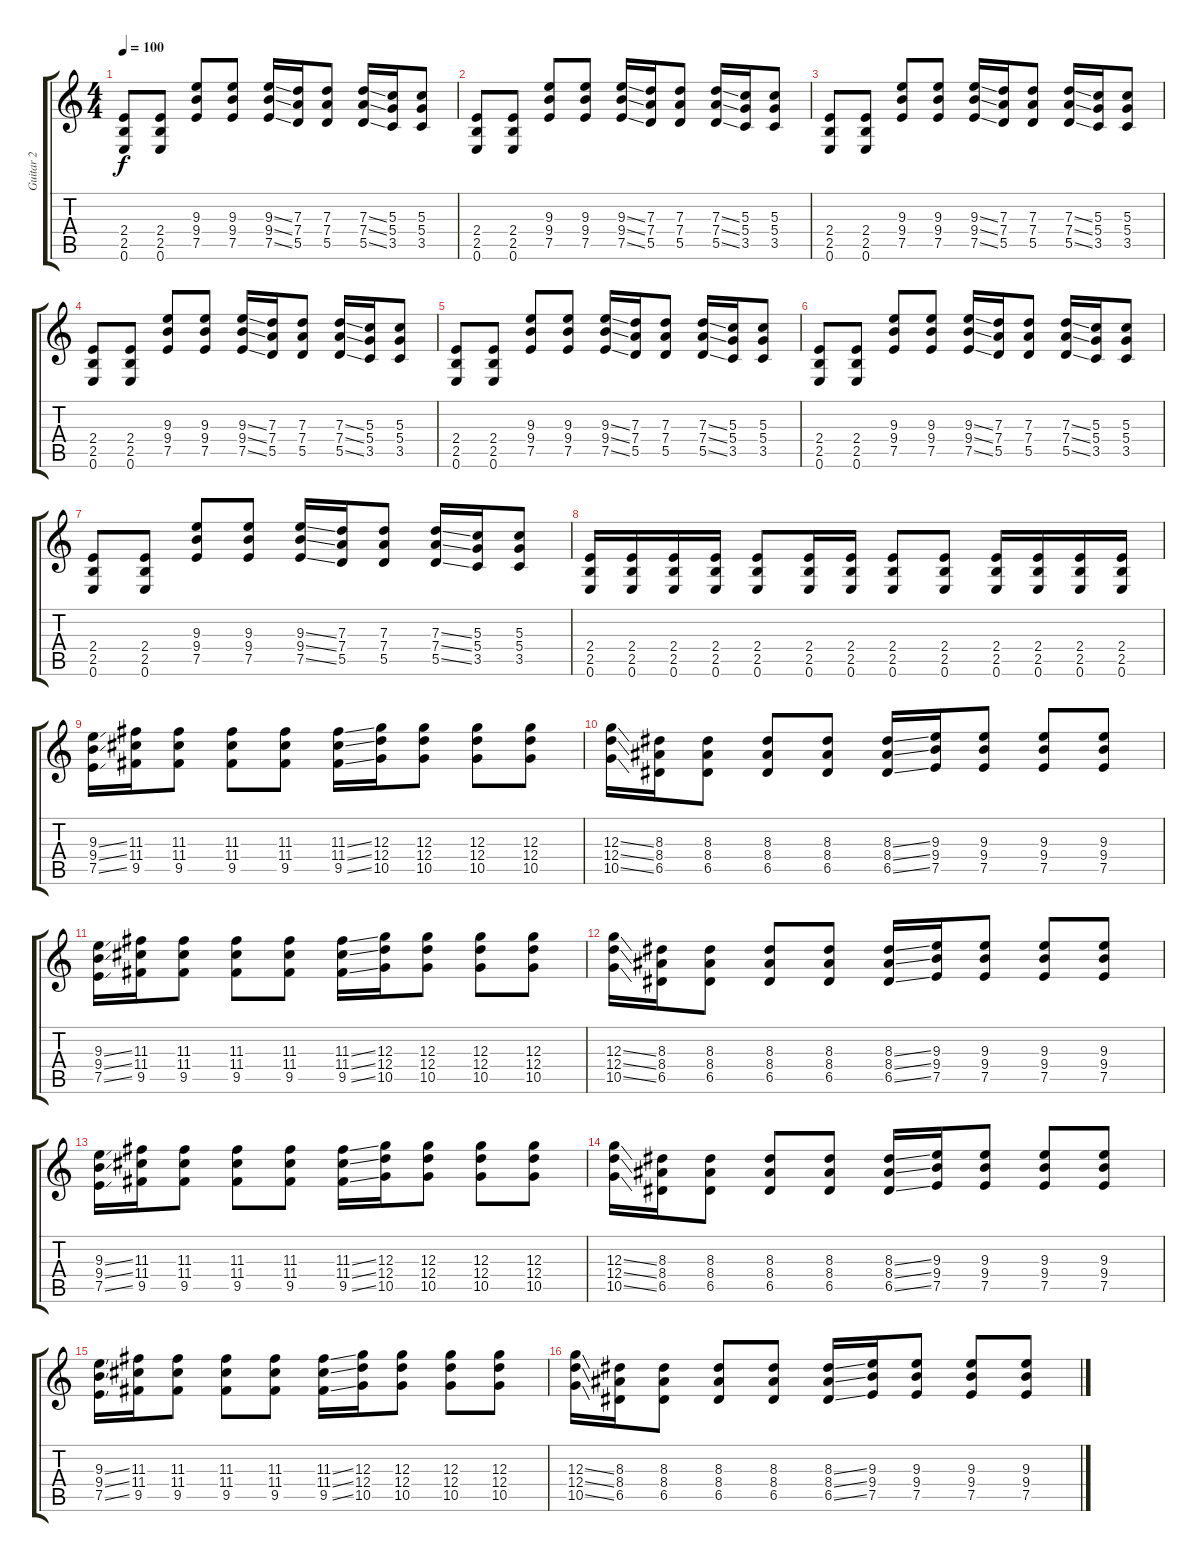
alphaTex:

\track ("Guitar 2" "Guitar 2") {instrument distortionguitar}
\staff {score tabs}
\tuning (E4 B3 G3 D3 A2 E2) {hide}
\ts (4 4)
\tempo 100
\clef g2
\ks c
(2.4 2.5 0.6).8{dy f} (2.4 2.5 0.6).8 (9.3 9.4 7.5).8 (9.3 9.4 7.5).8 (9.3{ss} 9.4{ss} 7.5{ss}).16 (7.3 7.4 5.5).16 (7.3 7.4 5.5).8 (7.3{ss} 7.4{ss} 5.5{ss}).16 (5.3 5.4 3.5).16 (5.3 5.4 3.5).8 |
(2.4 2.5 0.6).8 (2.4 2.5 0.6).8 (9.3 9.4 7.5).8 (9.3 9.4 7.5).8 (9.3{ss} 9.4{ss} 7.5{ss}).16 (7.3 7.4 5.5).16 (7.3 7.4 5.5).8 (7.3{ss} 7.4{ss} 5.5{ss}).16 (5.3 5.4 3.5).16 (5.3 5.4 3.5).8 |
(2.4 2.5 0.6).8 (2.4 2.5 0.6).8 (9.3 9.4 7.5).8 (9.3 9.4 7.5).8 (9.3{ss} 9.4{ss} 7.5{ss}).16 (7.3 7.4 5.5).16 (7.3 7.4 5.5).8 (7.3{ss} 7.4{ss} 5.5{ss}).16 (5.3 5.4 3.5).16 (5.3 5.4 3.5).8 |
(2.4 2.5 0.6).8 (2.4 2.5 0.6).8 (9.3 9.4 7.5).8 (9.3 9.4 7.5).8 (9.3{ss} 9.4{ss} 7.5{ss}).16 (7.3 7.4 5.5).16 (7.3 7.4 5.5).8 (7.3{ss} 7.4{ss} 5.5{ss}).16 (5.3 5.4 3.5).16 (5.3 5.4 3.5).8 |
(2.4 2.5 0.6).8 (2.4 2.5 0.6).8 (9.3 9.4 7.5).8 (9.3 9.4 7.5).8 (9.3{ss} 9.4{ss} 7.5{ss}).16 (7.3 7.4 5.5).16 (7.3 7.4 5.5).8 (7.3{ss} 7.4{ss} 5.5{ss}).16 (5.3 5.4 3.5).16 (5.3 5.4 3.5).8 |
(2.4 2.5 0.6).8 (2.4 2.5 0.6).8 (9.3 9.4 7.5).8 (9.3 9.4 7.5).8 (9.3{ss} 9.4{ss} 7.5{ss}).16 (7.3 7.4 5.5).16 (7.3 7.4 5.5).8 (7.3{ss} 7.4{ss} 5.5{ss}).16 (5.3 5.4 3.5).16 (5.3 5.4 3.5).8 |
(2.4 2.5 0.6).8 (2.4 2.5 0.6).8 (9.3 9.4 7.5).8 (9.3 9.4 7.5).8 (9.3{ss} 9.4{ss} 7.5{ss}).16 (7.3 7.4 5.5).16 (7.3 7.4 5.5).8 (7.3{ss} 7.4{ss} 5.5{ss}).16 (5.3 5.4 3.5).16 (5.3 5.4 3.5).8 |
(2.4 2.5 0.6).16 (2.4 2.5 0.6).16 (2.4 2.5 0.6).16 (2.4 2.5 0.6).16 (2.4 2.5 0.6).8 (2.4 2.5 0.6).16 (2.4 2.5 0.6).16 (2.4 2.5 0.6).8 (2.4 2.5 0.6).8 (2.4 2.5 0.6).16 (2.4 2.5 0.6).16 (2.4 2.5 0.6).16 (2.4 2.5 0.6).16 |
(9.3{ss} 9.4{ss} 7.5{ss}).16 (11.3 11.4 9.5).16 (11.3 11.4 9.5).8 (11.3 11.4 9.5).8 (11.3 11.4 9.5).8 (11.3{ss} 11.4{ss} 9.5{ss}).16 (12.3 12.4 10.5).16 (12.3 12.4 10.5).8 (12.3 12.4 10.5).8 (12.3 12.4 10.5).8 |
(12.3{ss} 12.4{ss} 10.5{ss}).16 (8.3 8.4 6.5).16 (8.3 8.4 6.5).8 (8.3 8.4 6.5).8 (8.3 8.4 6.5).8 (8.3{ss} 8.4{ss} 6.5{ss}).16 (9.3 9.4 7.5).16 (9.3 9.4 7.5).8 (9.3 9.4 7.5).8 (9.3 9.4 7.5).8 |
(9.3{ss} 9.4{ss} 7.5{ss}).16 (11.3 11.4 9.5).16 (11.3 11.4 9.5).8 (11.3 11.4 9.5).8 (11.3 11.4 9.5).8 (11.3{ss} 11.4{ss} 9.5{ss}).16 (12.3 12.4 10.5).16 (12.3 12.4 10.5).8 (12.3 12.4 10.5).8 (12.3 12.4 10.5).8 |
(12.3{ss} 12.4{ss} 10.5{ss}).16 (8.3 8.4 6.5).16 (8.3 8.4 6.5).8 (8.3 8.4 6.5).8 (8.3 8.4 6.5).8 (8.3{ss} 8.4{ss} 6.5{ss}).16 (9.3 9.4 7.5).16 (9.3 9.4 7.5).8 (9.3 9.4 7.5).8 (9.3 9.4 7.5).8 |
(9.3{ss} 9.4{ss} 7.5{ss}).16 (11.3 11.4 9.5).16 (11.3 11.4 9.5).8 (11.3 11.4 9.5).8 (11.3 11.4 9.5).8 (11.3{ss} 11.4{ss} 9.5{ss}).16 (12.3 12.4 10.5).16 (12.3 12.4 10.5).8 (12.3 12.4 10.5).8 (12.3 12.4 10.5).8 |
(12.3{ss} 12.4{ss} 10.5{ss}).16 (8.3 8.4 6.5).16 (8.3 8.4 6.5).8 (8.3 8.4 6.5).8 (8.3 8.4 6.5).8 (8.3{ss} 8.4{ss} 6.5{ss}).16 (9.3 9.4 7.5).16 (9.3 9.4 7.5).8 (9.3 9.4 7.5).8 (9.3 9.4 7.5).8 |
(9.3{ss} 9.4{ss} 7.5{ss}).16 (11.3 11.4 9.5).16 (11.3 11.4 9.5).8 (11.3 11.4 9.5).8 (11.3 11.4 9.5).8 (11.3{ss} 11.4{ss} 9.5{ss}).16 (12.3 12.4 10.5).16 (12.3 12.4 10.5).8 (12.3 12.4 10.5).8 (12.3 12.4 10.5).8 |
(12.3{ss} 12.4{ss} 10.5{ss}).16 (8.3 8.4 6.5).16 (8.3 8.4 6.5).8 (8.3 8.4 6.5).8 (8.3 8.4 6.5).8 (8.3{ss} 8.4{ss} 6.5{ss}).16 (9.3 9.4 7.5).16 (9.3 9.4 7.5).8 (9.3 9.4 7.5).8 (9.3 9.4 7.5).8
